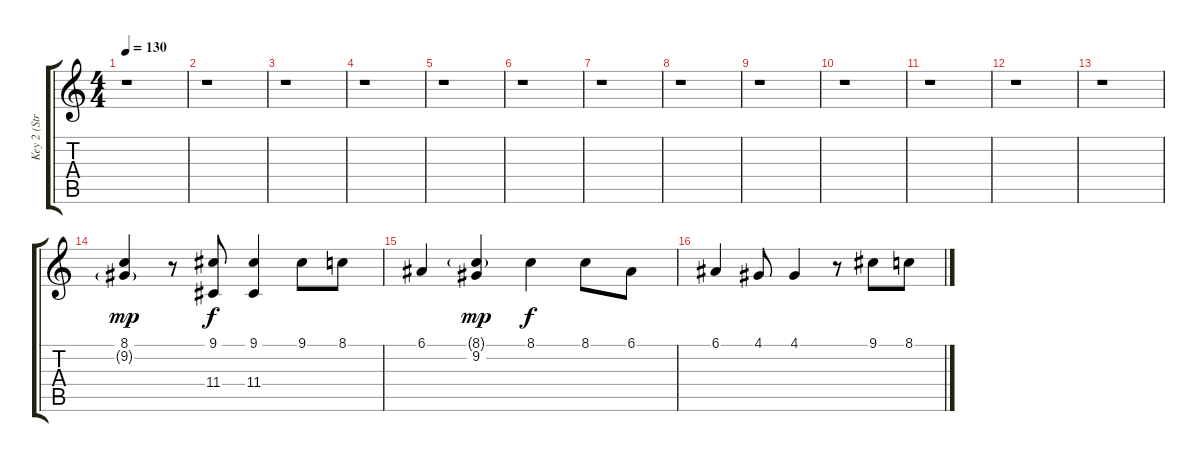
\track ("Key 2 (String Ensemble 1)" "Key 2 (Str") {instrument stringensemble1}
\staff {score tabs}
\tuning (E4 B3 G3 D3 A2 E2) {hide}
\ts (4 4)
\tempo 130
\clef g2
\ks c
r.1{dy f} |
r.1 |
r.1 |
r.1 |
r.1 |
r.1 |
r.1 |
r.1 |
r.1 |
r.1 |
r.1 |
r.1 |
r.1 |
(8.1 9.2{g}).4{dy mp} r.8 (9.1 11.4).8{dy f} (9.1 11.4).4 9.1.8 8.1.8 |
6.1.4 (8.1{g} 9.2).4{dy mp} 8.1.4{dy f} 8.1.8 6.1.8 |
6.1.4 4.1.8 4.1.4 r.8 9.1.8 8.1.8
